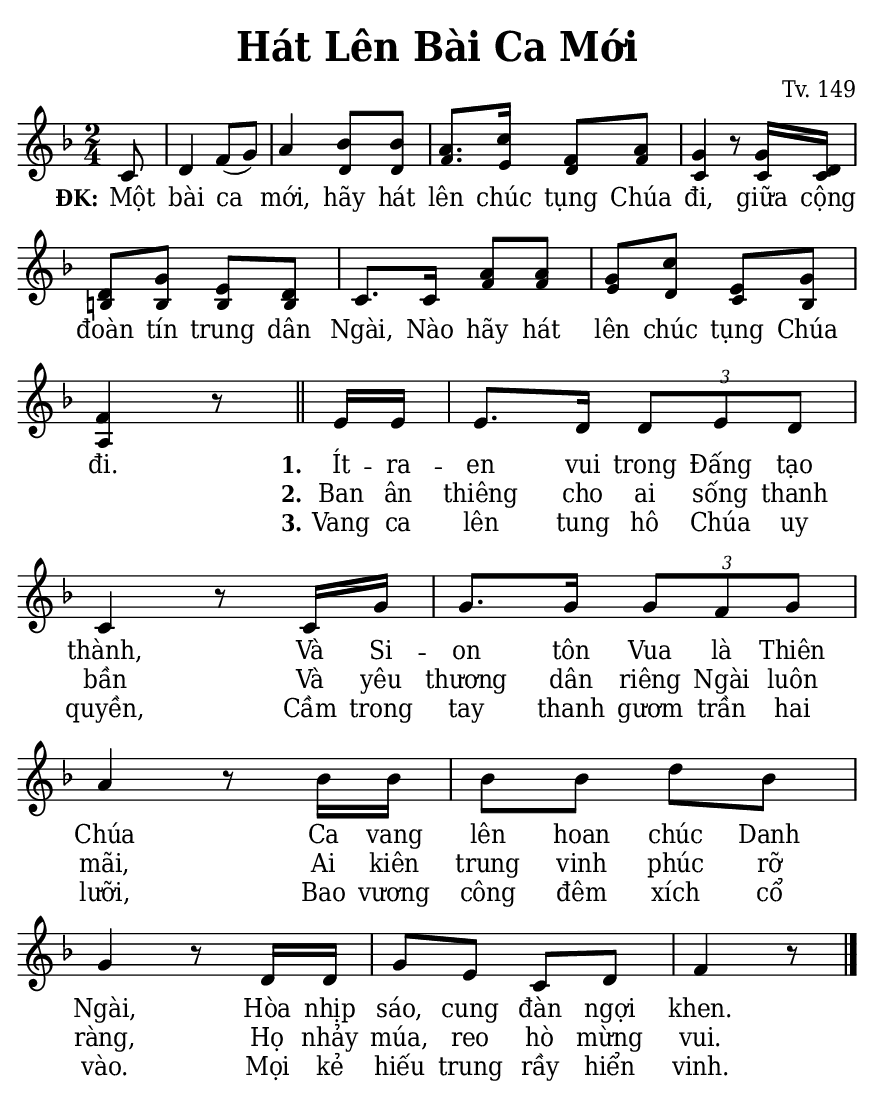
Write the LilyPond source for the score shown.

% Cài đặt chung\
\version "2.22.1"
\include "english.ly"

\header {
  title = \markup { \fontsize #1 "Hát Lên Bài Ca Mới" }
  composer = "Tv. 149"
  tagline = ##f
}

% Nhạc phiên khúc
nhacPhienKhucSop = \relative c' {
  \partial 8 c8 |
  d4 f8 (g) |
  a4 bf8 bf |
  a8. c16 f,8 a |
  g4 r8 g16 d |
  d8 g e d |
  c8. c16 a'8 a |
  g c e, g |
  f4 r8 \bar "||"
  
  e16 e |
  e8. d16 \tuplet 3/2 { d8 e d } |
  c4 r8 c16 g' |
  g8. g16 \tuplet 3/2 { g8 f g } |
  a4 r8 bf16 bf |
  bf8 bf d bf |
  g4 r8 d16 d |
  g8 e c d |
  f4 r8 \bar "|."
}

nhacPhienKhucAlto = \relative c' {
  c8 |
  d4 f8 (g) |
  a4 d,8 d |
  f8. e16 d8 f |
  c4 r8 c16 c |
  b!8 b b b |
  c8. c16 f8 f |
  e d c bf |
  a4 r8
}

% Lời phiên khúc
loiPhienKhucSop = \lyrics {
  \set stanza = "ĐK:"
  Một bài ca mới, hãy hát lên chúc tụng Chúa đi,
  giữa cộng đoàn tín trung dân Ngài,
  Nào hãy hát lên chúc tụng Chúa đi.
  <<
    {
      \set stanza = "1."
      Ít -- ra -- en vui trong Đấng tạo thành,
      Và Si -- on tôn Vua là Thiên Chúa
      Ca vang lên hoan chúc Danh Ngài,
      Hòa nhịp sáo, cung đàn ngợi khen.
    }
    \new Lyrics {
	    \set associatedVoice = "beSop"
	    \set stanza = "2."
	    Ban ân thiêng cho ai sống thanh bần
	    Và yêu thương dân riêng Ngài luôn mãi,
	    Ai kiên trung vinh phúc rỡ ràng,
	    Họ nhảy múa, reo hò mừng vui.
    }
    \new Lyrics {
	    \set associatedVoice = "beSop"
	    \set stanza = "3."
	    Vang ca lên tung hô Chúa uy quyền,
	    Cầm trong tay thanh gươm trần hai lưỡi,
	    Bao vương công đêm xích cổ vào.
	    Mọi kẻ hiếu trung rầy hiển vinh.
    }
  >>
}

% Dàn trang
\paper {
  #(set-paper-size "a5")
  top-margin = 3\mm
  bottom-margin = 3\mm
  left-margin = 3\mm
  right-margin = 3\mm
  indent = #0
  #(define fonts
	 (make-pango-font-tree "Deja Vu Serif Condensed"
	 		       "Deja Vu Serif Condensed"
			       "Deja Vu Serif Condensed"
			       (/ 20 20)))
  print-page-number = ##f
  system-system-spacing = #'((basic-distance . 0.1) (padding . 2.5))
}

TongNhip = {
  \key f \major \time 2/4
  \set Timing.beamExceptions = #'()
  \set Timing.baseMoment = #(ly:make-moment 1/4)
}

% Đổi kích thước nốt cho bè phụ
notBePhu =
#(define-music-function (font-size music) (number? ly:music?)
   (for-some-music
     (lambda (m)
       (if (music-is-of-type? m 'rhythmic-event)
           (begin
             (set! (ly:music-property m 'tweaks)
                   (cons `(font-size . ,font-size)
                         (ly:music-property m 'tweaks)))
             #t)
           #f))
     music)
   music)

\score {
  \new ChoirStaff <<
    \new Staff \with {
        \consists "Merge_rests_engraver"
        printPartCombineTexts = ##f
      }
      <<
      \new Voice \TongNhip \partCombine 
        \nhacPhienKhucSop
        \notBePhu -1 { \nhacPhienKhucAlto }
      \new NullVoice = beSop \nhacPhienKhucSop
      \new Lyrics \lyricsto beSop \loiPhienKhucSop
      >>
  >>
  \layout {
    \override Lyrics.LyricSpace.minimum-distance = #1.2
    \override Score.BarNumber.break-visibility = ##(#f #f #f)
    \override Score.SpacingSpanner.uniform-stretching = ##t
  } 
}
